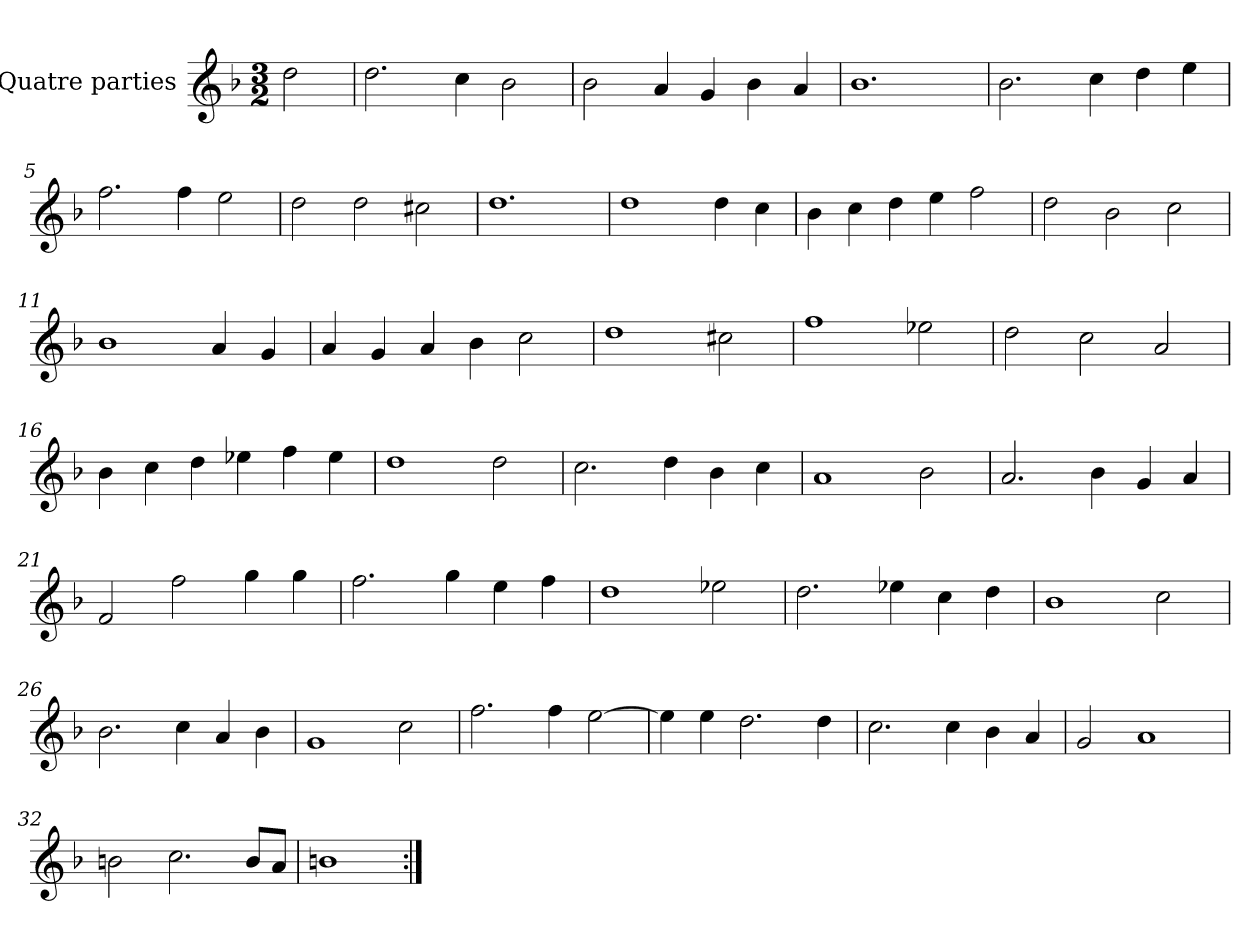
**kern
*part1
*staff1
*I"Quatre parties
*clefG2
*k[b-]
*M3/2
*MM180
=
2dd\
=1
2.dd\
4cc\
2b-\
=2
2b-\
4a/
4g/
4b-\
4a/
=3
1.b-
=4
2.b-\
4cc\
4dd\
4ee\
=5
2.ff\
4ff\
2ee\
=6
2dd\
2dd\
2cc#X\
=7
1.dd
=8
1dd
4dd\
4cc\
=9
4b-\
4cc\
4dd\
4ee\
2ff\
=10
2dd\
2b-\
2cc\
=11
1b-
4a/
4g/
=12
4a/
4g/
4a/
4b-\
2cc\
=13
1dd
2cc#X\
=14
1ff
2ee-X\
=15
2dd\
2cc\
2a/
=16
4b-\
4cc\
4dd\
4ee-X\
4ff\
4ee-\
=17
1dd
2dd\
=18
2.cc\
4dd\
4b-\
4cc\
=19
1a
2b-\
=20
2.a/
4b-\
4g/
4a/
=21
2f/
2ff\
4gg\
4gg\
=22
2.ff\
4gg\
4ee\
4ff\
=23
1dd
2ee-X\
=24
2.dd\
4ee-X\
4cc\
4dd\
=25
1b-
2cc\
=26
2.b-\
4cc\
4a/
4b-\
=27
1g
2cc\
=28
2.ff\
4ff\
[2ee\
=29
4ee\]
4ee\
2.dd\
4dd\
=30
2.cc\
4cc\
4b-\
4a/
=31
2g/
1a
=32
2bn\
2.cc\
8b/L
8a/J
=33
1bn
=:|!
*-
